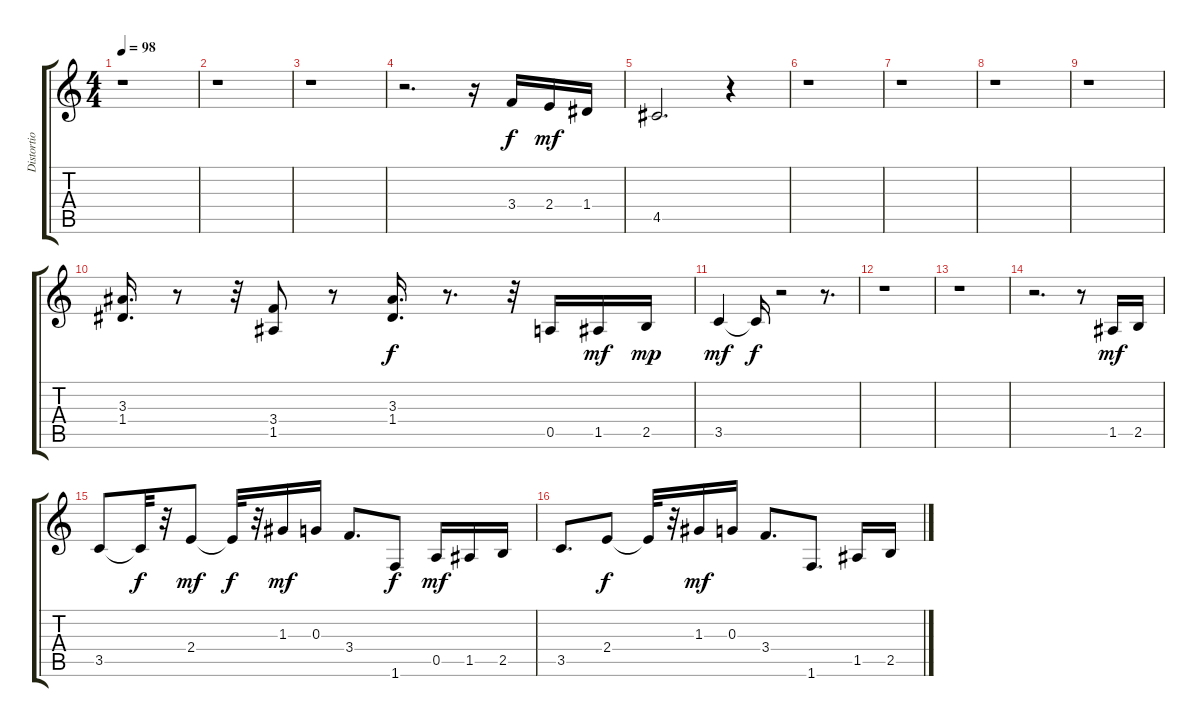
\track ("Distortio" "Distortio") {instrument overdrivenguitar}
\staff {score tabs}
\tuning (E4 B3 G3 D3 A2 E2) {hide}
\ts (4 4)
\tempo 98
\clef g2
\ks c
r.1{dy f} |
r.1 |
r.1 |
r.2{d} r.16 3.4.16 2.4.16{dy mf} 1.4.16 |
4.5.2{d} r.4 |
r.1 |
r.1 |
r.1 |
r.1 |
(3.3 1.4).16{d} r.8 r.32 (3.4 1.5).8 r.8 (3.3 1.4).16{d dy f} r.8{d} r.32 0.5.16 1.5.16{dy mf} 2.5.16{dy mp} |
3.5.4{dy mf} 3.5{t}.16{dy f} r.2 r.8{d} |
r.1 |
r.1 |
r.2{d} r.8 1.5.16{dy mf volume 12 instrument overdrivenguitar} 2.5.16 |
3.5.8 3.5{t}.32{dy f} r.32 2.4.8{dy mf} 2.4{t}.32{dy f} r.32 1.3.16{dy mf} 0.3.16 3.4.8{d} 1.6.8{dy f} 0.5.16{dy mf} 1.5.16 2.5.16 |
3.5.8{d} 2.4.8{dy f} 2.4{t}.32 r.32 1.3.16{dy mf} 0.3.16 3.4.8{d} 1.6.8{d} 1.5.16 2.5.16
